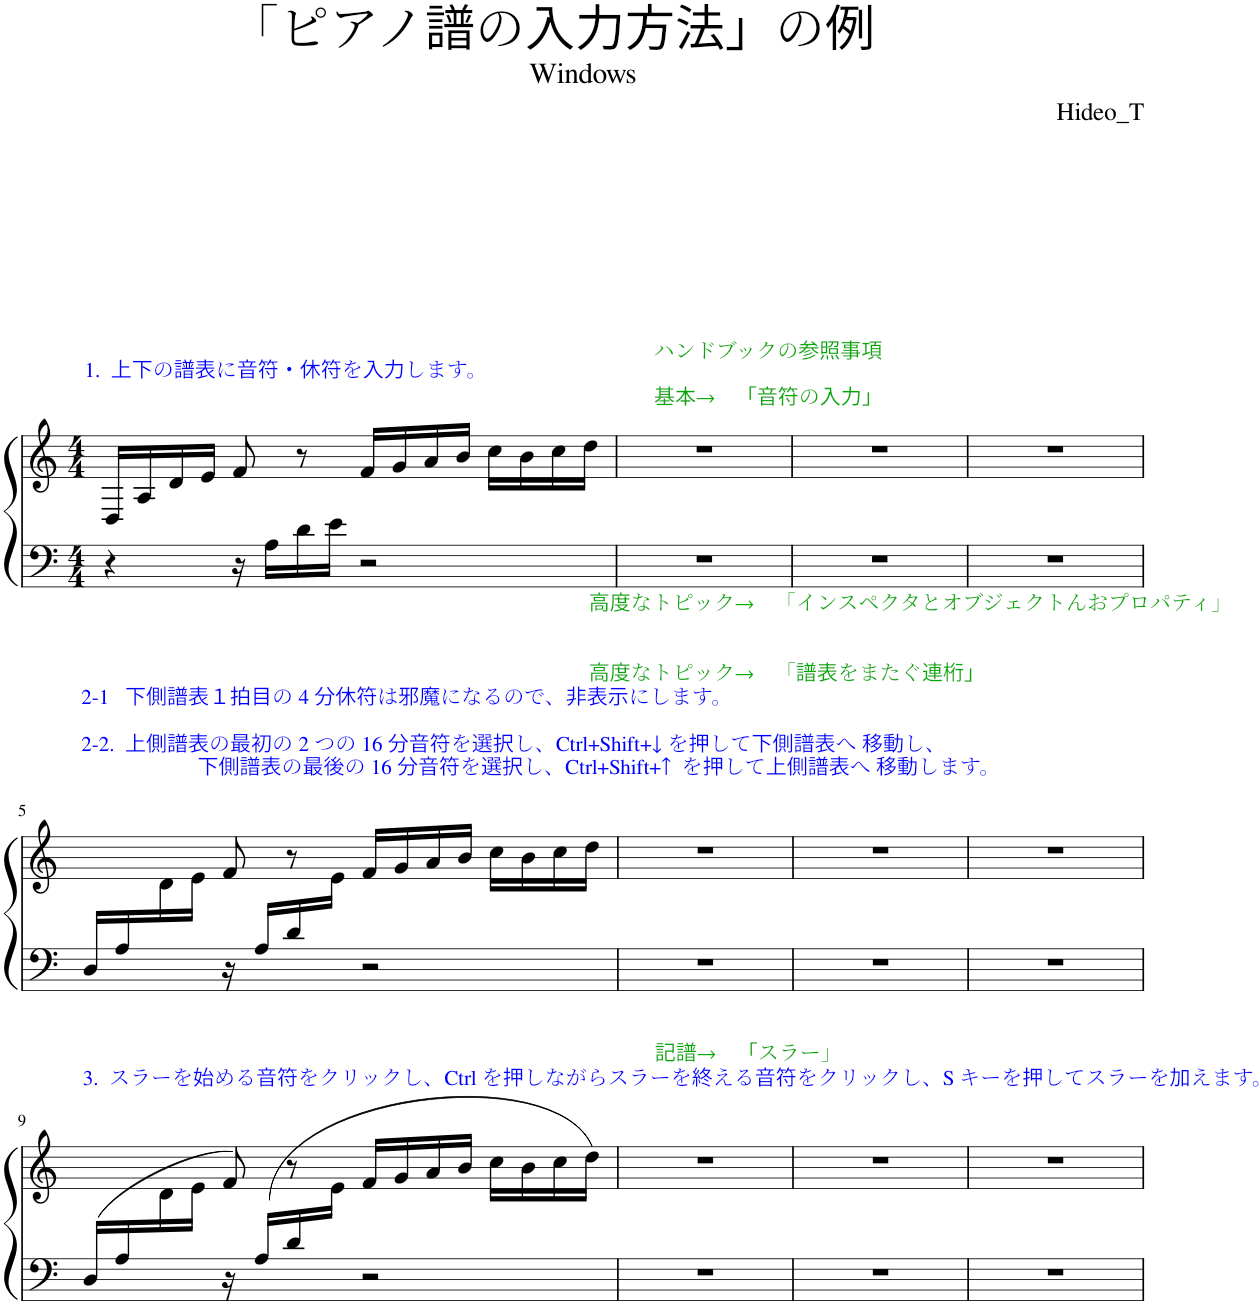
**kern	**kern
*part1	*part1
*staff2	*staff1
*I"Piano	*
*I'Pno.	*
*clefF4	*clefG2
*k[]	*k[]
*M4/4	*M4/4
=1	=1
!	!LO:TX:a:color=#0000FF:t=1.  上下の譜表に音符・休符を入力します。
!	!LO:TX:a:color=#00AA00:t=ハンドブックの参照事項
!	!LO:TX:a:t=基本→　「音符の入力」
4r	16D/LL
.	16A/
.	16d/
.	16e/JJ
16r	8f/
16A\LL	.
16d\	8r
16e\JJ	.
2r	16f/LL
.	16g/
.	16a/
.	16b/JJ
.	16cc\LL
.	16b\
.	16cc\
.	16dd\JJ
=2	=2
1r	1r
=3	=3
1r	1r
=4	=4
1r	1r
!!LO:LB:g=z
=5	=5
*^	*^
!	!	!LO:TX:a:color=#0000FF:t=2-1   下側譜表１拍目の 4 分休符は邪魔になるので、非表示にします。	!
!	!	!LO:TX:a:t=2-2.  上側譜表の最初の 2 つの 16 分音符を選択し、Ctrl+Shift+↓ を押して下側譜表へ 移動し、	!
!	!	!LO:TX:a:t=下側譜表の最後の 16 分音符を選択し、Ctrl+Shift+↑  を押して上側譜表へ 移動します。	!
!	!	!LO:TX:a:color=#00AA00:t=高度なトピック→　「インスペクタとオブジェクトんおプロパティ」	!
!	!	!LO:TX:a:t=高度なトピック→　「譜表をまたぐ連桁」	!
16D/LL	4ryy	8ryy	4..ryy
16A/	.	.	.
2..ryy	.	16d\	.
.	.	16e\JJ	.
.	16r	8f/	.
.	16A/LL	.	.
.	16d/	8r	.
.	16ryy	.	16e\JJ
.	2r	16f/LL	2ryy
.	.	16g/	.
.	.	16a/	.
.	.	16b/JJ	.
.	.	16cc\LL	.
.	.	16b\	.
.	.	16cc\	.
.	.	16dd\JJ	.
*v	*v	*	*
*	*v	*v
=6	=6
1r	1r
=7	=7
1r	1r
=8	=8
1r	1r
!!LO:LB:g=z
=9	=9
*^	*^
!	!	!LO:TX:a:color=#0000FF:t=3.  スラーを始める音符をクリックし、Ctrl を押しながらスラーを終える音符をクリックし、S キーを押してスラーを加えます。	!
!	!	!LO:TX:a:color=#00AA00:t=記譜→　「スラー」	!
(16D/LL	4ryy	8ryy	4..ryy
16A/	.	.	.
2..ryy	.	16d\	.
.	.	16e\JJ	.
.	16r	8f/)	.
.	16A/LL	.	.
.	16d/	8r	.
.	16ryy	.	16e\JJ
.	2r	16f/LL	2ryy
.	.	16g/	.
.	.	16a/	.
.	.	16b/JJ	.
.	.	16cc\LL	.
.	.	16b\	.
.	.	16cc\	.
.	.	(16dd\JJ	.
*v	*v	*	*
*	*v	*v
=10	=10
1r	1r
=11	=11
1r	1r
=12	=12
1r	1r
=	=
*-	*-
